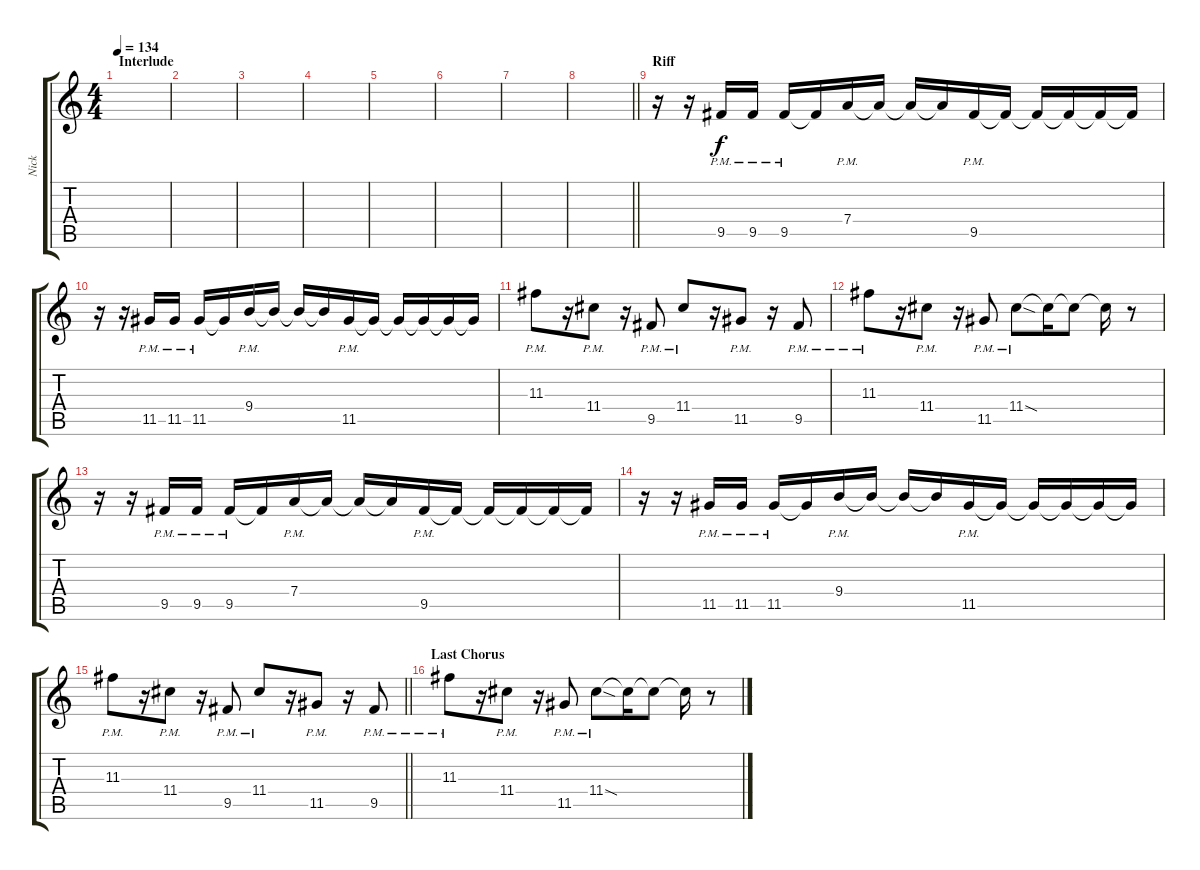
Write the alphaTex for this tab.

\track ("Nick" "Nick") {instrument electricguitarjazz}
\staff {score tabs}
\tuning (E4 B3 G3 D3 A2 E2) {hide}
\ts (4 4)
\section ("" "Interlude")
\tempo 134
\clef g2
\ks c
|
|
|
|
|
|
|
\barLineRight lightlight
|
\section ("" "Riff")
r.16 r.16 9.5{pm}.16 9.5{pm}.16 9.5{pm}.16 9.5{t}.16 7.4{pm}.16 7.4{t}.16 7.4{t}.16 7.4{t}.16 9.5{pm}.16 9.5{t}.16 9.5{t}.16 9.5{t}.16 9.5{t}.16 9.5{t}.16 |
r.16 r.16 11.5{pm}.16 11.5{pm}.16 11.5{pm}.16 11.5{t}.16 9.4{pm}.16 9.4{t}.16 9.4{t}.16 9.4{t}.16 11.5{pm}.16 11.5{t}.16 11.5{t}.16 11.5{t}.16 11.5{t}.16 11.5{t}.16 |
11.3{pm}.8 r.16 11.4{pm}.8 r.16 9.5{pm}.8 11.4{pm}.8 r.16 11.5{pm}.8 r.16 9.5{pm}.8 |
11.3{pm}.8 r.16 11.4{pm}.8 r.16 11.5{pm}.8 11.4{sod pm}.8 11.4{t}.16 11.4{t}.8 11.4{t}.16 r.8 |
r.16 r.16 9.5{pm}.16 9.5{pm}.16 9.5{pm}.16 9.5{t}.16 7.4{pm}.16 7.4{t}.16 7.4{t}.16 7.4{t}.16 9.5{pm}.16 9.5{t}.16 9.5{t}.16 9.5{t}.16 9.5{t}.16 9.5{t}.16 |
r.16 r.16 11.5{pm}.16 11.5{pm}.16 11.5{pm}.16 11.5{t}.16 9.4{pm}.16 9.4{t}.16 9.4{t}.16 9.4{t}.16 11.5{pm}.16 11.5{t}.16 11.5{t}.16 11.5{t}.16 11.5{t}.16 11.5{t}.16 |
\barLineRight lightlight
11.3{pm}.8 r.16 11.4{pm}.8 r.16 9.5{pm}.8 11.4{pm}.8 r.16 11.5{pm}.8 r.16 9.5{pm}.8 |
\section ("" "Last Chorus")
11.3{pm}.8 r.16 11.4{pm}.8 r.16 11.5{pm}.8 11.4{sod pm}.8 11.4{t}.16 11.4{t}.8 11.4{t}.16 r.8
